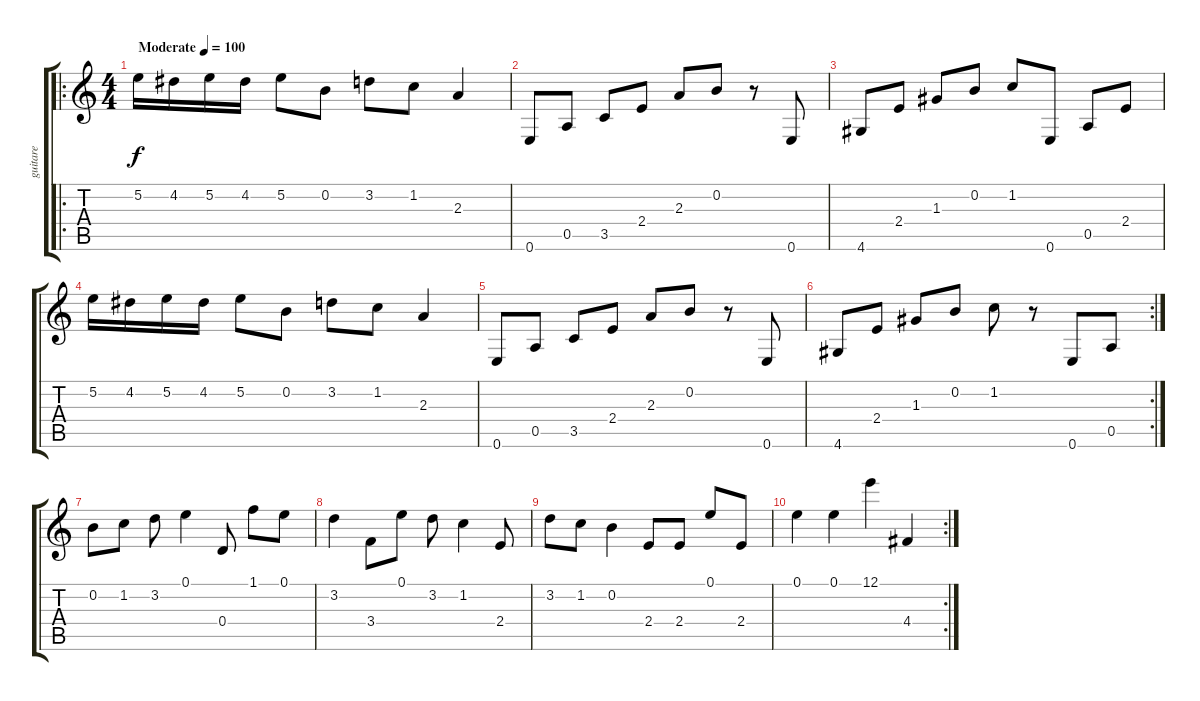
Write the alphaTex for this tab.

\track ("guitare" "guitare") {instrument acousticguitarsteel}
\staff {score tabs}
\tuning (E4 B3 G3 D3 A2 E2) {hide}
\ro
\ts (4 4)
\tempo (100 "Moderate")
\clef g2
\ks c
5.2.16{dy f instrument acousticguitarsteel} 4.2.16 5.2.16 4.2.16 5.2.8 0.2.8 3.2.8 1.2.8 2.3.4 |
0.6.8 0.5.8 3.5.8 2.4.8 2.3.8 0.2.8 r.8 0.6.8 |
4.6.8 2.4.8 1.3.8 0.2.8 1.2.8 0.6.8 0.5.8 2.4.8 |
5.2.16 4.2.16 5.2.16 4.2.16 5.2.8 0.2.8 3.2.8 1.2.8 2.3.4 |
0.6.8 0.5.8 3.5.8 2.4.8 2.3.8 0.2.8 r.8 0.6.8 |
\rc 2
4.6.8 2.4.8 1.3.8 0.2.8 1.2.8 r.8 0.6.8 0.5.8 |
0.2.8 1.2.8 3.2.8 0.1.4 0.4.8 1.1.8 0.1.8 |
3.2.4 3.4.8 0.1.8 3.2.8 1.2.4 2.4.8 |
3.2.8 1.2.8 0.2.4 2.4.8 2.4.8 0.1.8 2.4.8 |
\rc 2
0.1.4 0.1.4 12.1.4 4.4.4
